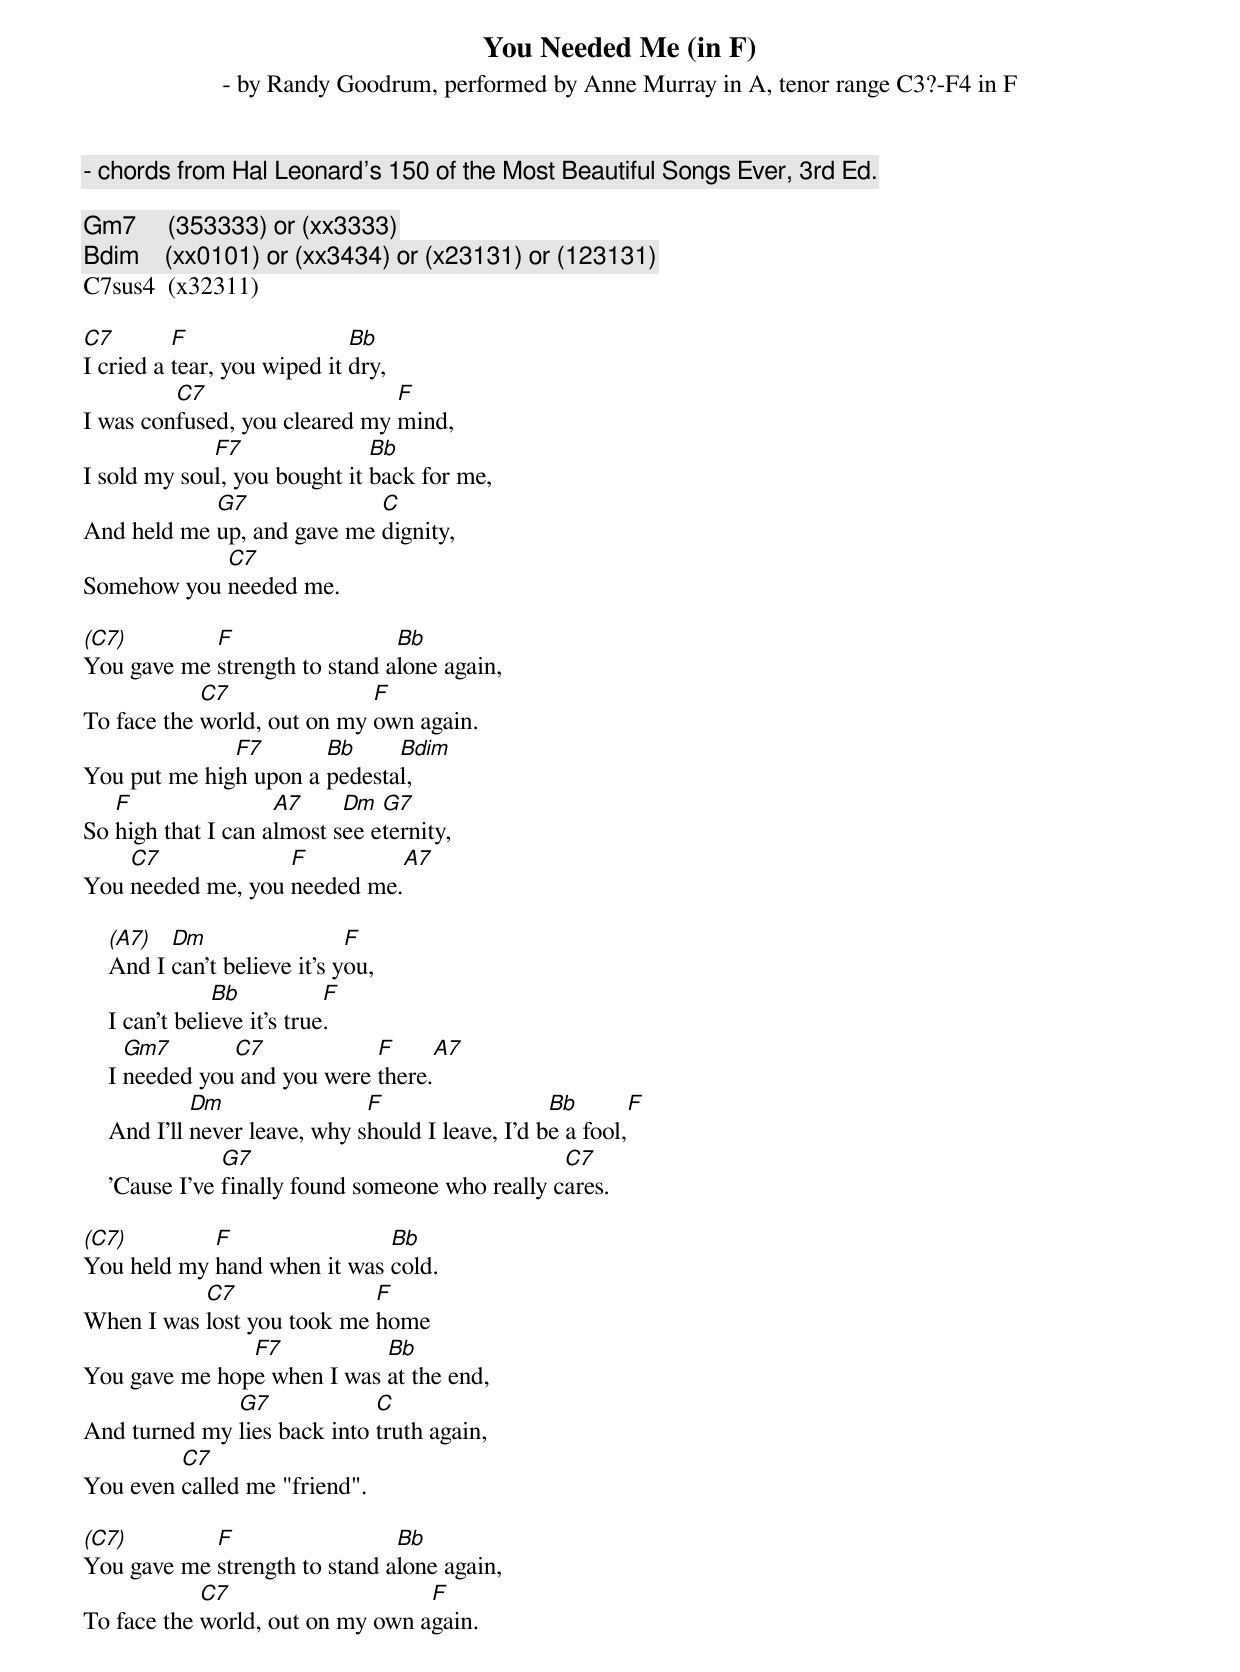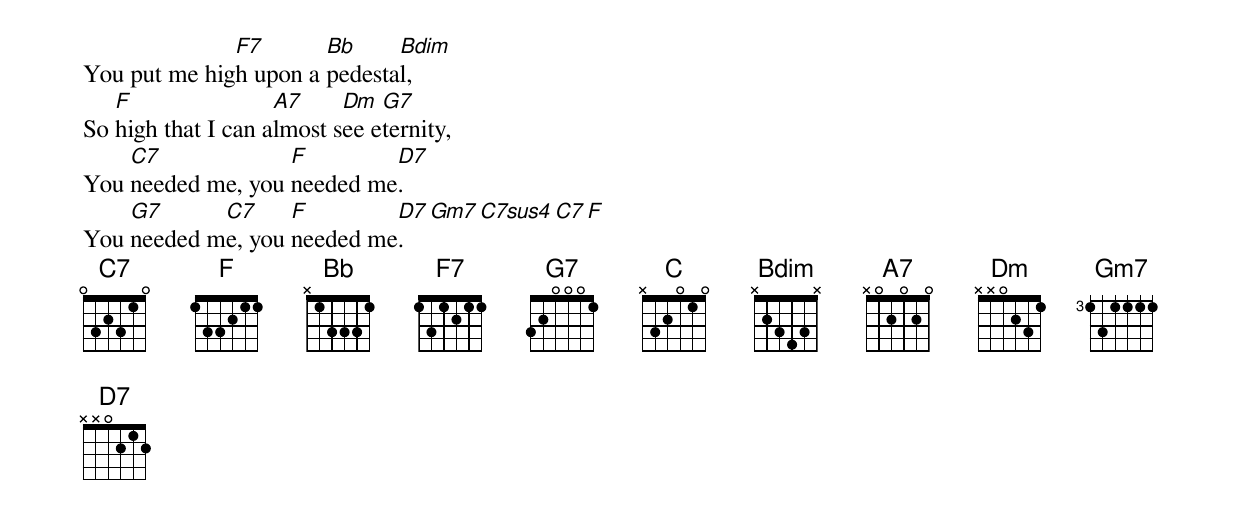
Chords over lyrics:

You Needed Me (in F)
 - by Randy Goodrum, performed by Anne Murray in A, tenor range C3?-F4 in F
 - chords from Hal Leonard's 150 of the Most Beautiful Songs Ever, 3rd Ed.

Gm7     (353333) or (xx3333)
Bdim    (xx0101) or (xx3434) or (x23131) or (123131)
C7sus4  (x32311)

C7        F                  Bb
I cried a tear, you wiped it dry,
         C7                    F
I was confused, you cleared my mind,
             F7               Bb
I sold my soul, you bought it back for me,
            G7              C
And held me up, and gave me dignity,
            C7
Somehow you needed me.

(C7)        F                  Bb
You gave me strength to stand alone again,
            C7               F
To face the world, out on my own again.
              F7       Bb     Bdim
You put me high upon a pedestal,
   F                A7     Dm  G7
So high that I can almost see eternity,
    C7             F           A7
You needed me, you needed me.

    (A7)  Dm                  F
    And I can't believe it's you,
                Bb           F
    I can't believe it's true.
      Gm7       C7            F     A7
    I needed you and you were there.
             Dm                F                   Bb       F
    And I'll never leave, why should I leave, I'd be a fool,
                G7                                C7
    'Cause I've finally found someone who really cares.

(C7)        F                Bb
You held my hand when it was cold.
           C7               F
When I was lost you took me home
               F7           Bb
You gave me hope when I was at the end,
              G7             C
And turned my lies back into truth again,
         C7
You even called me "friend".

(C7)        F                  Bb
You gave me strength to stand alone again,
            C7                    F
To face the world, out on my own again.
              F7       Bb     Bdim
You put me high upon a pedestal,
   F                A7     Dm  G7
So high that I can almost see eternity,
    C7             F        D7
You needed me, you needed me.
    G7      C7     F        D7  Gm7  C7sus4  C7  F
You needed me, you needed me.
